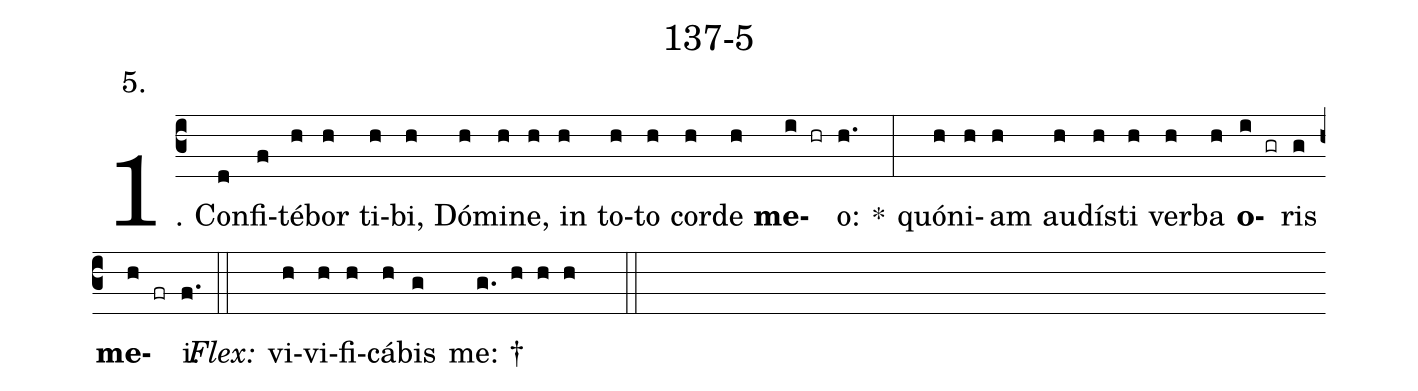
name: 137-5;
annotation: 5.;
%%
(c3)1. Con(d)fi(f)té(h)bor(h) ti(h)bi,(h) Dó(h)mi(h)ne,(h) in(h) to(h)to(h) cor(h)de(h) <b>me</b>(i hr)o:(h.) *(:) quón(h)i(h)am(h) au(h)dís(h)ti(h) ver(h)ba(h) <b>o</b>(i gr)ris(g) <b>me</b>(h fr)i.(f.) (::)
<i>Flex:</i>()  vi(h)vi(h)fi(h)cá(h)bis(g) me: †(g. h h h  ::)
